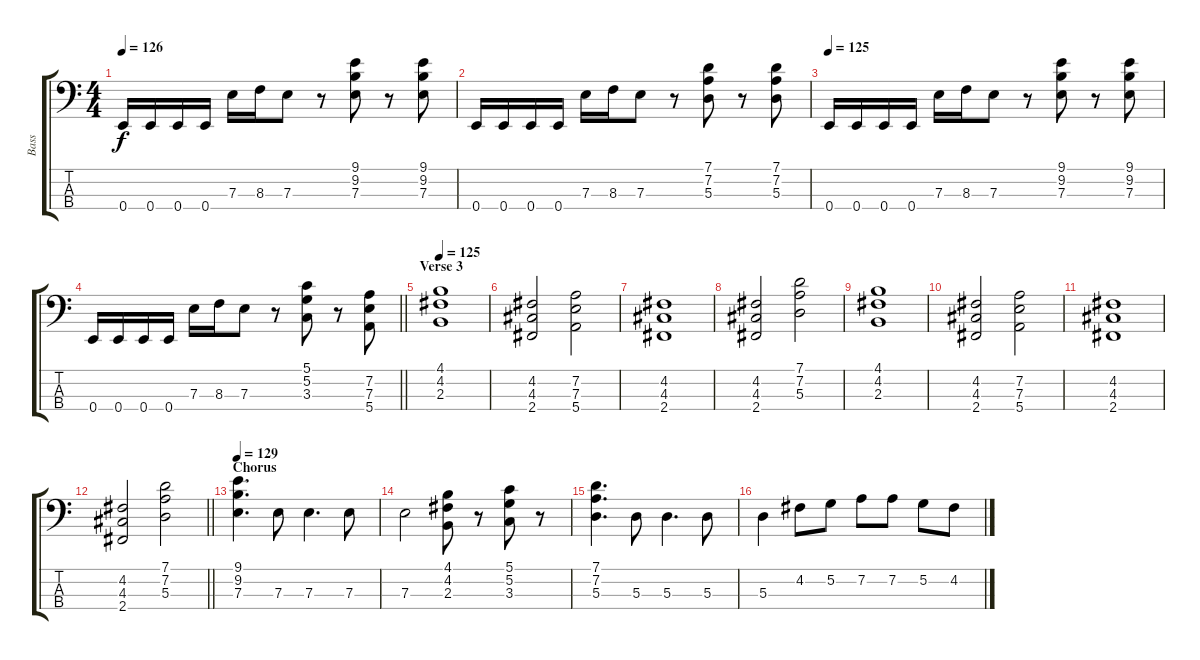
\track ("Bass" "Bass") {instrument electricbassfinger}
\staff {score tabs}
\tuning (G2 D2 A1 E1) {hide}
\ts (4 4)
\tempo 126
\clef f4
\ks c
0.4.16{dy f} 0.4.16 0.4.16 0.4.16 7.3.16 8.3.16 7.3.8 r.8 (9.1 9.2 7.3).8 r.8 (9.1 9.2 7.3).8 |
0.4.16 0.4.16 0.4.16 0.4.16 7.3.16 8.3.16 7.3.8 r.8 (7.1 7.2 5.3).8 r.8 (7.1 7.2 5.3).8 |
\tempo 125
0.4.16 0.4.16 0.4.16 0.4.16 7.3.16 8.3.16 7.3.8 r.8 (9.1 9.2 7.3).8 r.8 (9.1 9.2 7.3).8 |
\barLineRight lightlight
0.4.16 0.4.16 0.4.16 0.4.16 7.3.16 8.3.16 7.3.8 r.8 (5.1 5.2 3.3).8 r.8 (7.2 7.3 5.4).8 |
\section ("" "Verse 3")
\tempo 125
(4.1 4.2 2.3).1 |
(4.2 4.3 2.4).2 (7.2 7.3 5.4).2 |
(4.2 4.3 2.4).1 |
(4.2 4.3 2.4).2 (7.1 7.2 5.3).2 |
(4.1 4.2 2.3).1 |
(4.2 4.3 2.4).2 (7.2 7.3 5.4).2 |
(4.2 4.3 2.4).1 |
\barLineRight lightlight
(4.2 4.3 2.4).2 (7.1 7.2 5.3).2 |
\section ("" "Chorus")
\tempo 129
(9.1 9.2 7.3).4{d} 7.3.8 7.3.4{d} 7.3.8 |
7.3.2 (4.1 4.2 2.3).8 r.8 (5.1 5.2 3.3).8 r.8 |
(7.1 7.2 5.3).4{d} 5.3.8 5.3.4{d} 5.3.8 |
5.3.4 4.2.8 5.2.8 7.2.8 7.2.8 5.2.8 4.2.8
